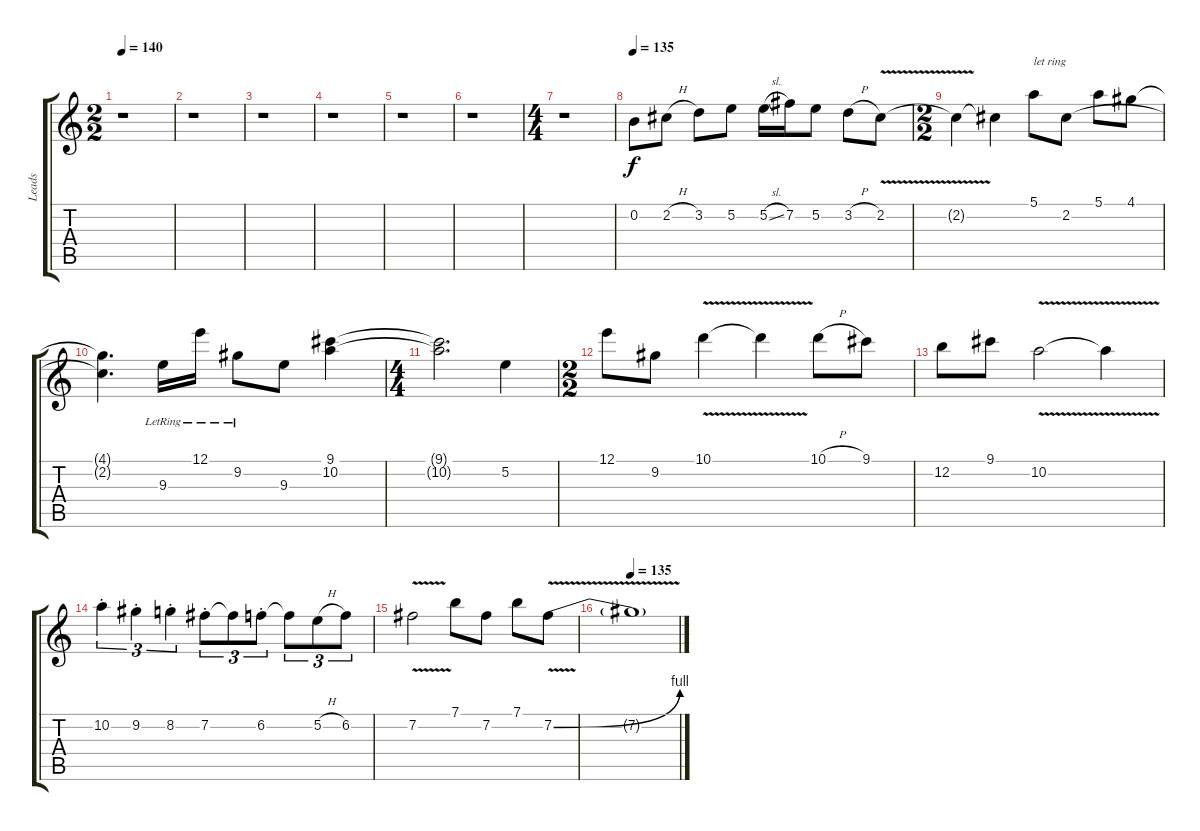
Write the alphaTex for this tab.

\track ("Leads" "Leads") {instrument distortionguitar}
\staff {score tabs}
\tuning (E4 B3 G3 D3 A2 E2) {hide}
\ts (2 2)
\tempo 140
\clef g2
\ks c
r.1{dy f} |
r.1 |
r.1 |
r.1 |
r.1 |
r.1 |
\ts (4 4)
r.1 |
\tempo 135
0.2.8 2.2{h}.8 3.2.8 5.2.8 5.2{sl}.16 7.2.16 5.2.8 3.2{h}.8 2.2{v}.8 |
\ts (2 2)
2.2{t}.4 2.2{t}.4 5.1.8{txt "let ring"} 2.2.8 5.1.8 4.1.8 |
(4.1{t} 2.2{t}).4{d} 9.3{lr}.16 12.1{lr}.16 9.2{lr}.8 9.3.8 (9.1 10.2).4 |
\ts (4 4)
(9.1{t} 10.2{t}).2{d} 5.2.4 |
\ts (2 2)
12.1.8 9.2.8 10.1{v}.4 10.1{t}.4 10.1{h}.8 9.1.8 |
12.2.8 9.1.8 10.2{v}.2 10.2{t}.4 |
10.2{st}.4{tu (3 2)} 9.2{st}.4{tu (3 2)} 8.2{st}.4{tu (3 2)} 7.2{st}.8{tu (3 2)} 7.2{t}.8{tu (3 2)} 6.2{st}.8{tu (3 2)} 6.2{t}.8{tu (3 2)} 5.2{h}.8{tu (3 2)} 6.2.8{tu (3 2)} |
7.2{v}.2 7.1.8 7.2.8 7.1.8 7.2{be (bend 0 0 60 4) v}.8 |
\tempo 135
7.2{t}.1
